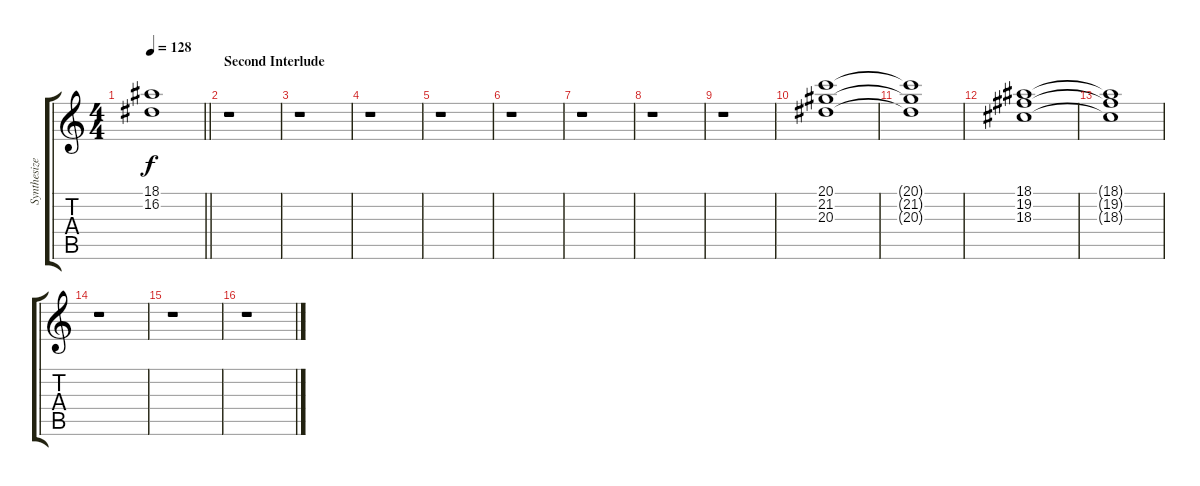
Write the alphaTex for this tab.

\track ("Synthesizer 1" "Synthesize") {instrument lead2sawtooth}
\staff {score tabs}
\tuning (E4 B3 G3 D3 A2 E2) {hide}
\ts (4 4)
\tempo 128
\clef g2
\barLineRight lightlight
\ks c
(18.1{t} 16.2{t}).1{dy f} |
\section ("" "Second Interlude")
r.1 |
r.1 |
r.1 |
r.1 |
r.1 |
r.1 |
r.1 |
r.1 |
(20.1 21.2 20.3).1{volume 11} |
(20.1{t} 21.2{t} 20.3{t}).1 |
(18.1 19.2 18.3).1 |
(18.1{t} 19.2{t} 18.3{t}).1 |
r.1 |
r.1 |
r.1
